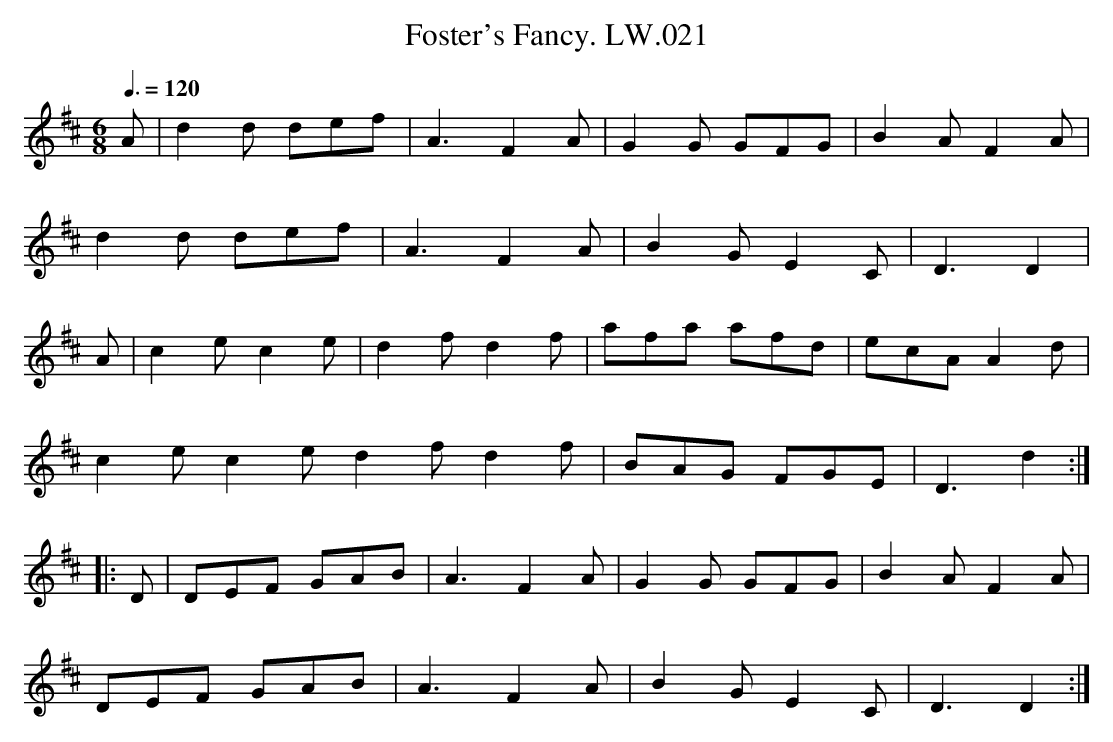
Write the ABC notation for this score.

X:1
T:Foster's Fancy. LW.021
M:6/8
L:1/8
Q:3/8=120
K:D
A | d2d def | A3 F2A | G2G GFG | B2A F2A |
d2d def | A3 F2A | B2G E2C | D3D2 |
A | c2e c2e | d2f d2f | afa afd | ecA A2d |
c2e c2e d2f d2f | BAG FGE | D3d2 :|
|: D | DEF GAB | A3 F2A | G2G GFG | B2A F2A |
DEF GAB | A3 F2A | B2G E2C | D3D2 :|
